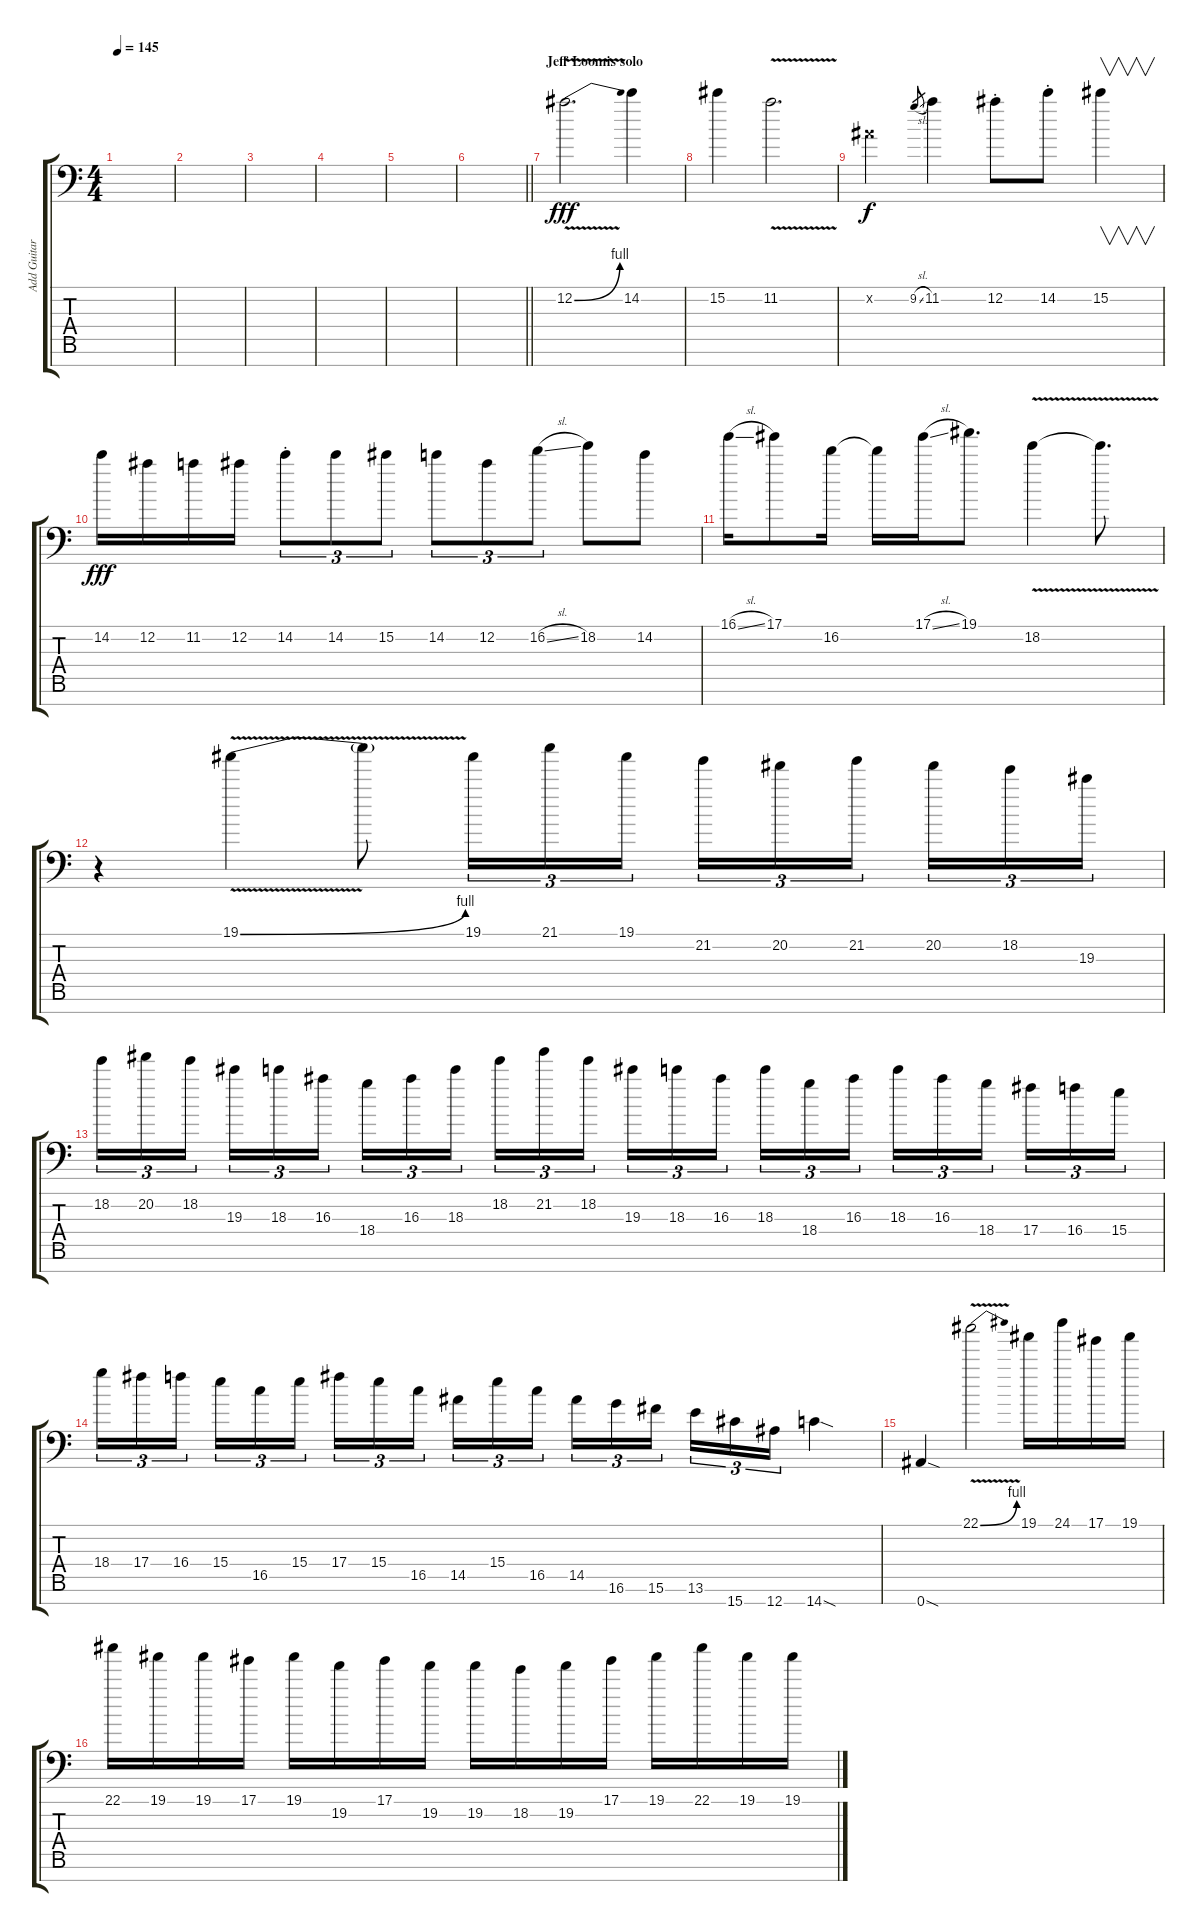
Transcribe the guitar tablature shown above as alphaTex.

\track ("Add Guitare" "Add Guitar") {instrument distortionguitar}
\staff {score tabs}
\tuning (Eb4 Bb3 Gb3 Db3 Ab2 Eb2 Bb1) {hide}
\ts (4 4)
\tempo 145
\clef f4
\ks c
|
|
|
|
|
\barLineRight lightlight
|
\section ("" "Jeff Loomis solo")
12.2{be (bend 0 0 60 4) v}.2{d dy fff volume 16 balance 8 instrument distortionguitar} 14.2.4 |
15.2.4 11.2{v}.2{d} |
0.2{x}.4{dy f} 9.2{sl}.8{gr} 11.2.4 12.2{st}.8 14.2{st}.8 15.2.4{v} |
14.2.16{dy fff} 12.2.16 11.2.16 12.2.16 14.2{st}.8{tu (3 2)} 14.2.8{tu (3 2)} 15.2.8{tu (3 2)} 14.2.8{tu (3 2)} 12.2.8{tu (3 2)} 16.2{sl}.8{tu (3 2)} 18.2.8 14.2.8 |
16.1{sl}.16 17.1.8 16.2.16 16.2{t}.16 17.1{sl}.16 19.1.8{d} 18.2{v}.4 18.2{t}.8{d} |
r.4 19.1{be (bend 0 0 60 4) v}.4 19.1{t}.8 19.1.16{tu (3 2)} 21.1.16{tu (3 2)} 19.1.16{tu (3 2)} 21.2.16{tu (3 2)} 20.2.16{tu (3 2)} 21.2.16{tu (3 2) beam splitsecondary} 20.2.16{tu (3 2)} 18.2.16{tu (3 2)} 19.3.16{tu (3 2)} |
18.2.16{tu (3 2)} 20.2.16{tu (3 2)} 18.2.16{tu (3 2) beam splitsecondary} 19.3.16{tu (3 2)} 18.3.16{tu (3 2)} 16.3.16{tu (3 2)} 18.4.16{tu (3 2)} 16.3.16{tu (3 2)} 18.3.16{tu (3 2) beam splitsecondary} 18.2.16{tu (3 2)} 21.2.16{tu (3 2)} 18.2.16{tu (3 2)} 19.3.16{tu (3 2)} 18.3.16{tu (3 2)} 16.3.16{tu (3 2) beam splitsecondary} 18.3.16{tu (3 2)} 18.4.16{tu (3 2)} 16.3.16{tu (3 2)} 18.3.16{tu (3 2)} 16.3.16{tu (3 2)} 18.4.16{tu (3 2) beam splitsecondary} 17.4.16{tu (3 2)} 16.4.16{tu (3 2)} 15.4.16{tu (3 2)} |
18.4.16{tu (3 2)} 17.4.16{tu (3 2)} 16.4.16{tu (3 2) beam splitsecondary} 15.4.16{tu (3 2)} 16.5.16{tu (3 2)} 15.4.16{tu (3 2)} 17.4.16{tu (3 2)} 15.4.16{tu (3 2)} 16.5.16{tu (3 2) beam splitsecondary} 14.5.16{tu (3 2)} 15.4.16{tu (3 2)} 16.5.16{tu (3 2)} 14.5.16{tu (3 2)} 16.6.16{tu (3 2)} 15.6.16{tu (3 2) beam splitsecondary} 13.6.16{tu (3 2)} 15.7.16{tu (3 2)} 12.7.16{tu (3 2)} 14.7{sod}.4 |
0.7{sod}.4 22.1{be (bend 0 0 60 4) v}.2 19.1.16 24.1.16 17.1.16 19.1.16 |
22.1.16 19.1.16 19.1.16 17.1.16 19.1.16 19.2.16 17.1.16 19.2.16 19.2.16 18.2.16 19.2.16 17.1.16 19.1.16 22.1.16 19.1.16 19.1.16
